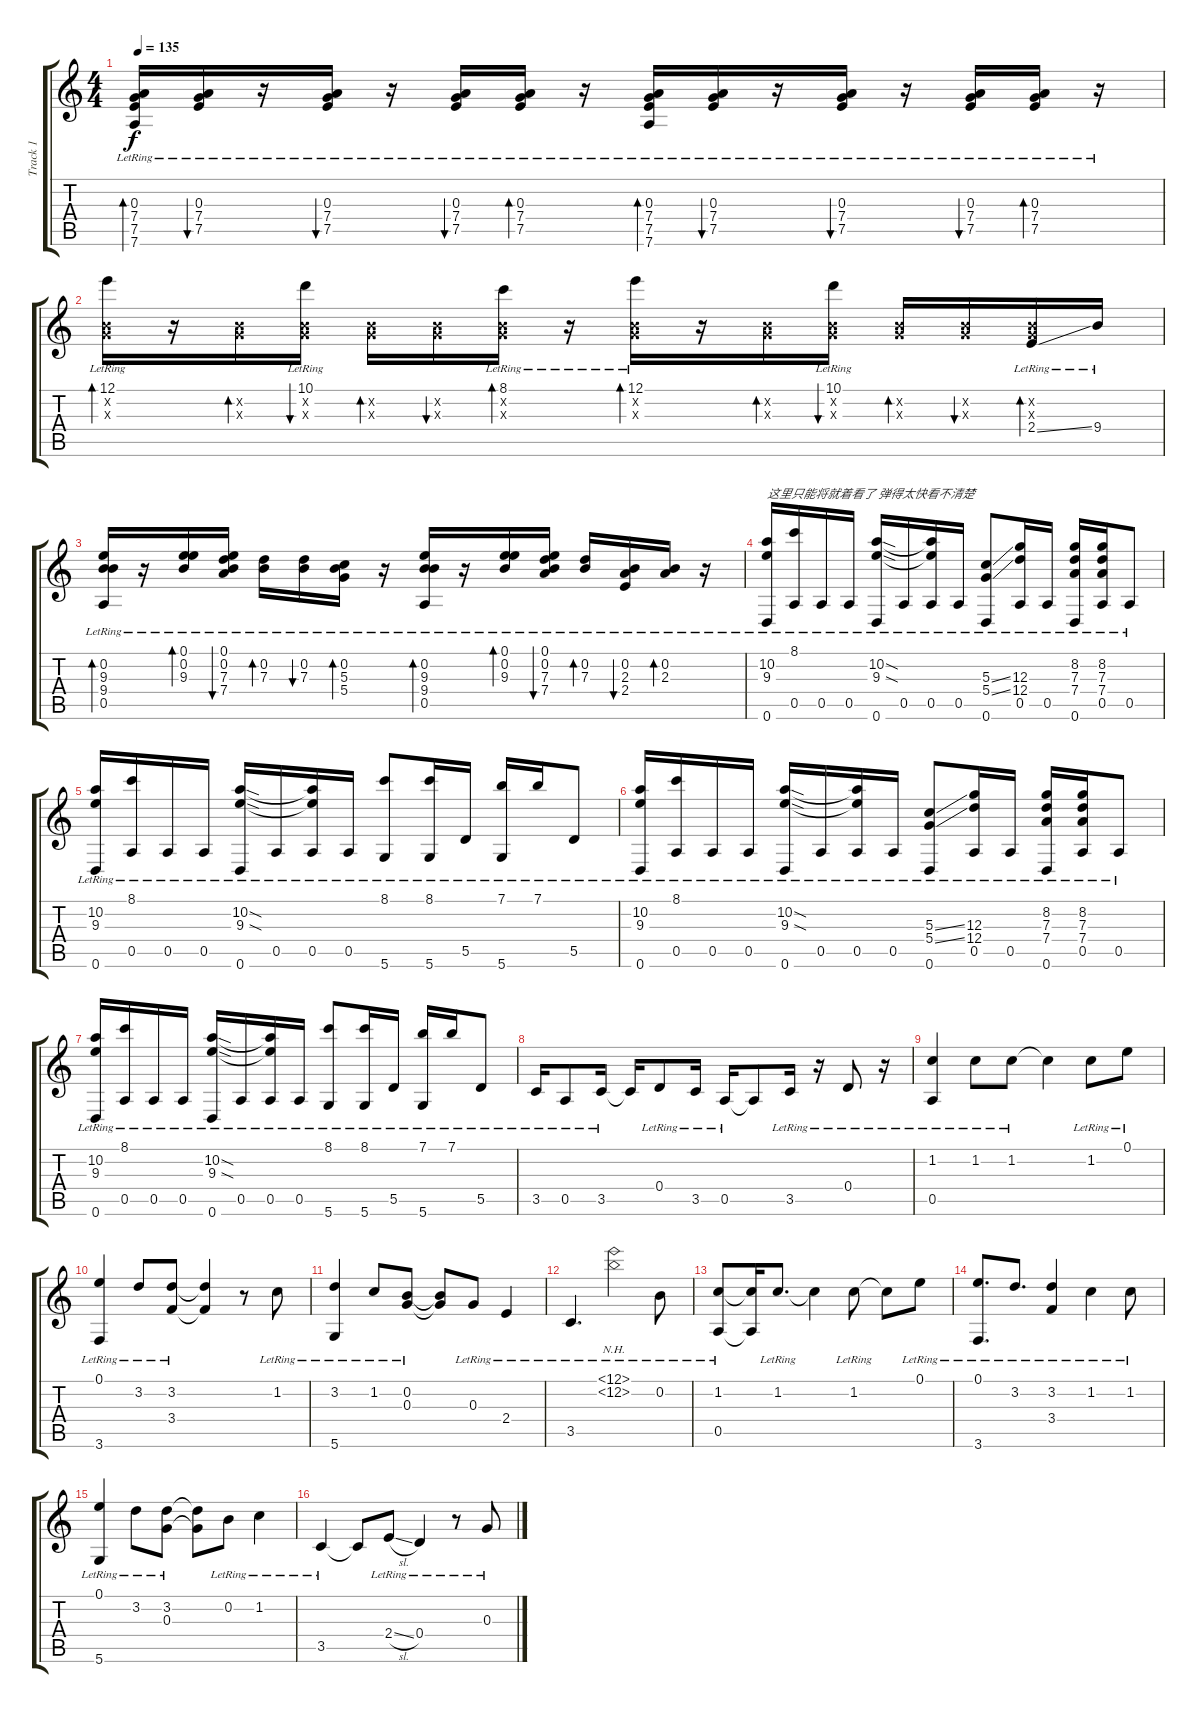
\track ("Track 1" "Track 1") {instrument acousticguitarnylon}
\staff {score tabs}
\tuning (E4 B3 G3 D3 A2 D2) {hide}
\ts (4 4)
\tempo 135
\clef g2
\ks c
(0.3{lr} 7.4{lr} 7.5{lr} 7.6{lr}).16{bd 30 dy f} (0.3{lr} 7.4{lr} 7.5{lr}).16{bu 30} r.16 (0.3{lr} 7.4{lr} 7.5{lr}).16{bu 30} r.16 (0.3{lr} 7.4{lr} 7.5{lr}).16{bu 30} (0.3{lr} 7.4{lr} 7.5{lr}).16{bd 30} r.16 (0.3{lr} 7.4{lr} 7.5{lr} 7.6{lr}).16{bd 30} (0.3{lr} 7.4{lr} 7.5{lr}).16{bu 30} r.16 (0.3{lr} 7.4{lr} 7.5{lr}).16{bu 30} r.16 (0.3{lr} 7.4{lr} 7.5{lr}).16{bu 30} (0.3{lr} 7.4{lr} 7.5{lr}).16{bd 30} r.16 |
(12.1{lr} 0.2{x} 0.3{x}).16{bd 30} r.16 (0.2{x} 0.3{x}).16{bd 30} (10.1{lr} 0.2{x} 0.3{x}).16{bu 30} (0.2{x} 0.3{x}).16{bd 30} (0.2{x} 0.3{x}).16{bu 30} (8.1{lr} 0.2{x} 0.3{x}).16{bd 30} r.16 (12.1{lr} 0.2{x} 0.3{x}).16{bd 30} r.16 (0.2{x} 0.3{x}).16{bd 30} (10.1{lr} 0.2{x} 0.3{x}).16{bu 30} (0.2{x} 0.3{x}).16{bd 30} (0.2{x} 0.3{x}).16{bu 30} (0.2{x} 0.3{x} 2.4{ss lr}).16{bd 30} 9.4{lr}.16 |
(0.2{lr} 9.3{lr} 9.4{lr} 0.5{lr}).16{bd 30} r.16 (0.1{lr} 0.2{lr} 9.3{lr}).16{bd 30} (0.1{lr} 0.2{lr} 7.3{lr} 7.4{lr}).16{bu 30} (0.2{lr} 7.3{lr}).16{bd 30} (0.2{lr} 7.3{lr}).16{bu 30} (0.2{lr} 5.3{lr} 5.4{lr}).16{bd 30} r.16 (0.2{lr} 9.3{lr} 9.4{lr} 0.5{lr}).16{bd 30} r.16 (0.1{lr} 0.2{lr} 9.3{lr}).16{bd 30} (0.1{lr} 0.2{lr} 7.3{lr} 7.4{lr}).16{bu 30} (0.2{lr} 7.3{lr}).16{bd 30} (0.2{lr} 2.3{lr} 2.4{lr}).16{bu 30} (0.2{lr} 2.3{lr}).16{bd 30} r.16 |
(10.2{lr} 9.3{lr} 0.6{lr}).16{txt "这里只能将就着看了 弹得太快看不清楚"} (8.1{lr} 0.5{lr}).16 0.5{lr}.16 0.5{lr}.16 (10.2{sod lr} 9.3{sod lr} 0.6{lr}).16 0.5{lr}.16 (10.2{t} 9.3{t} 0.5{lr}).16 0.5{lr}.16 (5.3{ss lr} 5.4{ss lr} 0.6{lr}).8 (12.3{lr} 12.4{lr} 0.5{lr}).16 0.5{lr}.16 (8.2{lr} 7.3{lr} 7.4{lr} 0.6{lr}).16 (8.2{lr} 7.3{lr} 7.4{lr} 0.5{lr}).16 0.5{lr}.8 |
(10.2{lr} 9.3{lr} 0.6{lr}).16 (8.1{lr} 0.5{lr}).16 0.5{lr}.16 0.5{lr}.16 (10.2{sod lr} 9.3{sod lr} 0.6{lr}).16 0.5{lr}.16 (10.2{t} 9.3{t} 0.5{lr}).16 0.5{lr}.16 (8.1{lr} 5.6{lr}).8 (8.1{lr} 5.6{lr}).16 5.5{lr}.16 (7.1{lr} 5.6{lr}).16 7.1{lr}.16 5.5{lr}.8 |
(10.2{lr} 9.3{lr} 0.6{lr}).16 (8.1{lr} 0.5{lr}).16 0.5{lr}.16 0.5{lr}.16 (10.2{sod lr} 9.3{sod lr} 0.6{lr}).16 0.5{lr}.16 (10.2{t} 9.3{t} 0.5{lr}).16 0.5{lr}.16 (5.3{ss lr} 5.4{ss lr} 0.6{lr}).8 (12.3{lr} 12.4{lr} 0.5{lr}).16 0.5{lr}.16 (8.2{lr} 7.3{lr} 7.4{lr} 0.6{lr}).16 (8.2{lr} 7.3{lr} 7.4{lr} 0.5{lr}).16 0.5{lr}.8 |
(10.2{lr} 9.3{lr} 0.6{lr}).16 (8.1{lr} 0.5{lr}).16 0.5{lr}.16 0.5{lr}.16 (10.2{sod lr} 9.3{sod lr} 0.6{lr}).16 0.5{lr}.16 (10.2{t} 9.3{t} 0.5{lr}).16 0.5{lr}.16 (8.1{lr} 5.6{lr}).8 (8.1{lr} 5.6{lr}).16 5.5{lr}.16 (7.1{lr} 5.6{lr}).16 7.1{lr}.16 5.5{lr}.8 |
3.5{lr}.16 0.5{lr}.8 3.5{lr}.16 3.5{t}.16 0.4{lr}.8 3.5{lr}.16 0.5{lr}.16 0.5{t}.8 3.5{lr}.16 r.16 0.4{lr}.8 r.16 |
(1.2{lr} 0.5{lr}).4 1.2{lr}.8 1.2{lr}.8 1.2{t}.4 1.2{lr}.8 0.1{lr}.8 |
(0.1{lr} 3.6{lr}).4 3.2{lr}.8 (3.2{lr} 3.4{lr}).8 (3.2{t} 3.4{t}).4 r.8 1.2{lr}.8 |
(3.2{lr} 5.6{lr}).4 1.2{lr}.8 (0.2{lr} 0.3{lr}).8 (0.2{t} 0.3{t}).8 0.3{lr}.8 2.4{lr}.4 |
3.5{lr}.4{d} (12.1{nh lr} 12.2{nh lr}).2 0.2{lr}.8 |
(1.2{lr} 0.5{lr}).8 (1.2{t} 0.5{t}).16 1.2{lr}.8{d} 1.2{t}.4 1.2{lr}.8 1.2{t}.8 0.1{lr}.8 |
(0.1{lr} 3.6{lr}).8{d} 3.2{lr}.8{d} (3.2{lr} 3.4{lr}).4 1.2{lr}.4 1.2{lr}.8 |
(0.1{lr} 5.6{lr}).4 3.2{lr}.8 (3.2{lr} 0.3{lr}).8 (3.2{t} 0.3{t}).8 0.2{lr}.8 1.2{lr}.4 |
3.5{lr}.4 3.5{t}.8 2.4{sl lr}.8 0.4{lr}.4 r.8 0.3{lr}.8
